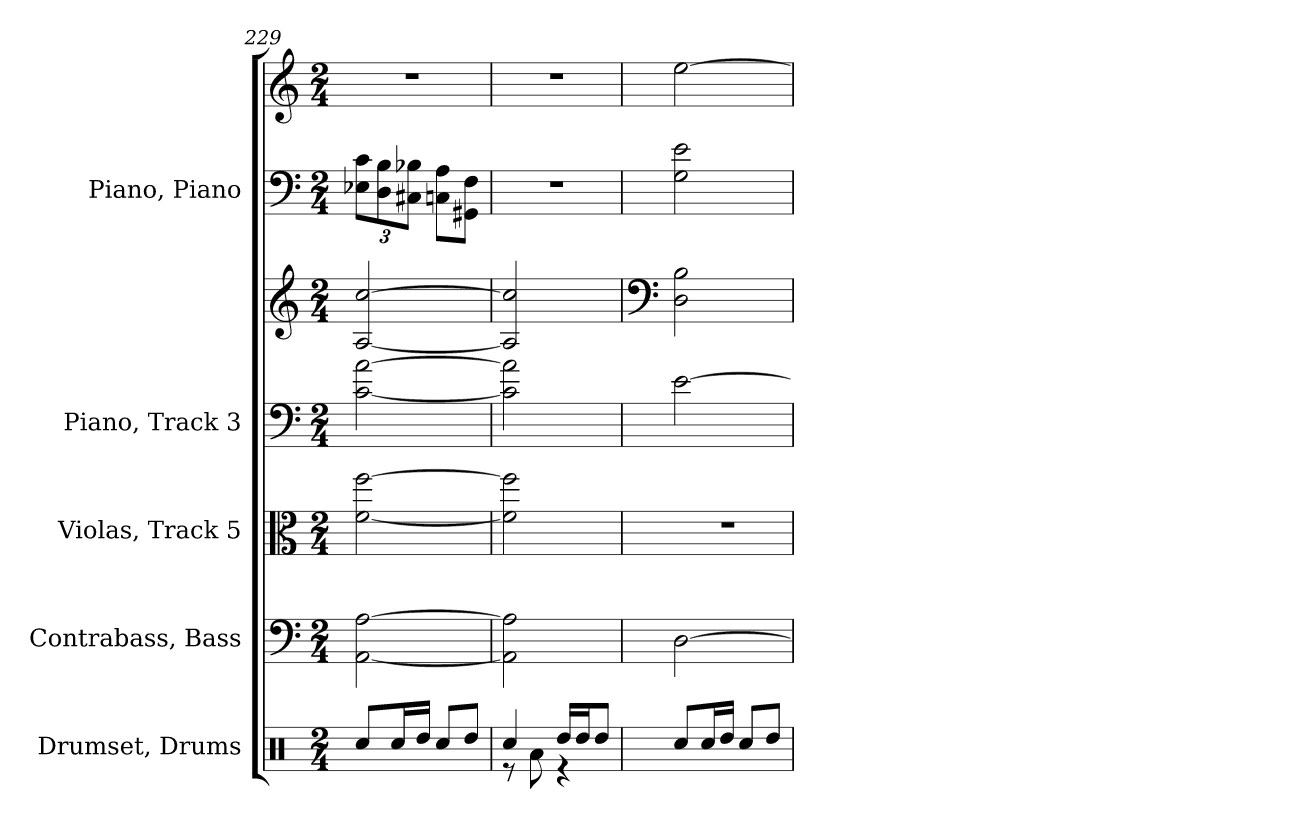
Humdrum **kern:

**kern	**kern	**kern	**kern	**kern	**kern	**kern
*part5	*part4	*part3	*part2	*part2	*part1	*part1
*staff7	*staff6	*staff5	*staff4	*staff3	*staff2	*staff1
*I"Drumset, Drums	*I"Contrabass, Bass	*I"Violas, Track  5	*I"Piano, Track  3	*	*I"Piano, Piano	*
*I'D. Set	*I'Cb.	*I'Vlas.	*I'Pno.	*	*I'Pno.	*
*clefX	*clefF4	*clefC3	*clefF4	*clefG2	*clefF4	*clefG2
*	*ITrd7c12	*	*	*	*	*
*k[]	*k[]	*k[]	*k[]	*k[]	*k[]	*k[]
*M2/4	*M2/4	*M2/4	*M2/4	*M2/4	*M2/4	*M2/4
*	*	*	*	*	*Xbrackettup	*
=229	=229	=229	=229	=229	=229	=229
8Rcc/L	[2AAA\ [2AA\	[2f\ [2ff\	[2c\ [2a\	[2A/ [2cc/	12E-X\ 12c\L	2r
.	.	.	.	.	12D\ 12B\	.
16Rcc/L	.	.	.	.	.	.
.	.	.	.	.	12C#X\ 12B-X\J	.
16Rdd/JJ	.	.	.	.	.	.
8Rcc/L	.	.	.	.	8Cn\ 8A\L	.
8Rdd/J	.	.	.	.	8GG#X\ 8F\J	.
=230	=230	=230	=230	=230	=230	=230
*^	*	*	*	*	*	*
4Rcc/	8r	2AAA\] 2AA\]	2f\] 2ff\]	2c\] 2a\]	2A/] 2cc/]	2r	2r
.	8Ra\	.	.	.	.	.	.
16Rdd/LL	4r	.	.	.	.	.	.
16Rdd/J	.	.	.	.	.	.	.
8Rdd/J	.	.	.	.	.	.	.
*v	*v	*	*	*	*	*	*
!!LO:PB:g=z
=231	=231	=231	=231	=231	=231	=231
*	*	*	*	*clefF4	*	*
8Rcc/L	[2DD\	2r	[2e\	2D\ 2B\	2G\ 2e\	[2ee\
16Rcc/L	.	.	.	.	.	.
16Rdd/JJ	.	.	.	.	.	.
8Rcc/L	.	.	.	.	.	.
8Rdd/J	.	.	.	.	.	.
=	=	=	=	=	=	=
*-	*-	*-	*-	*-	*-	*-
